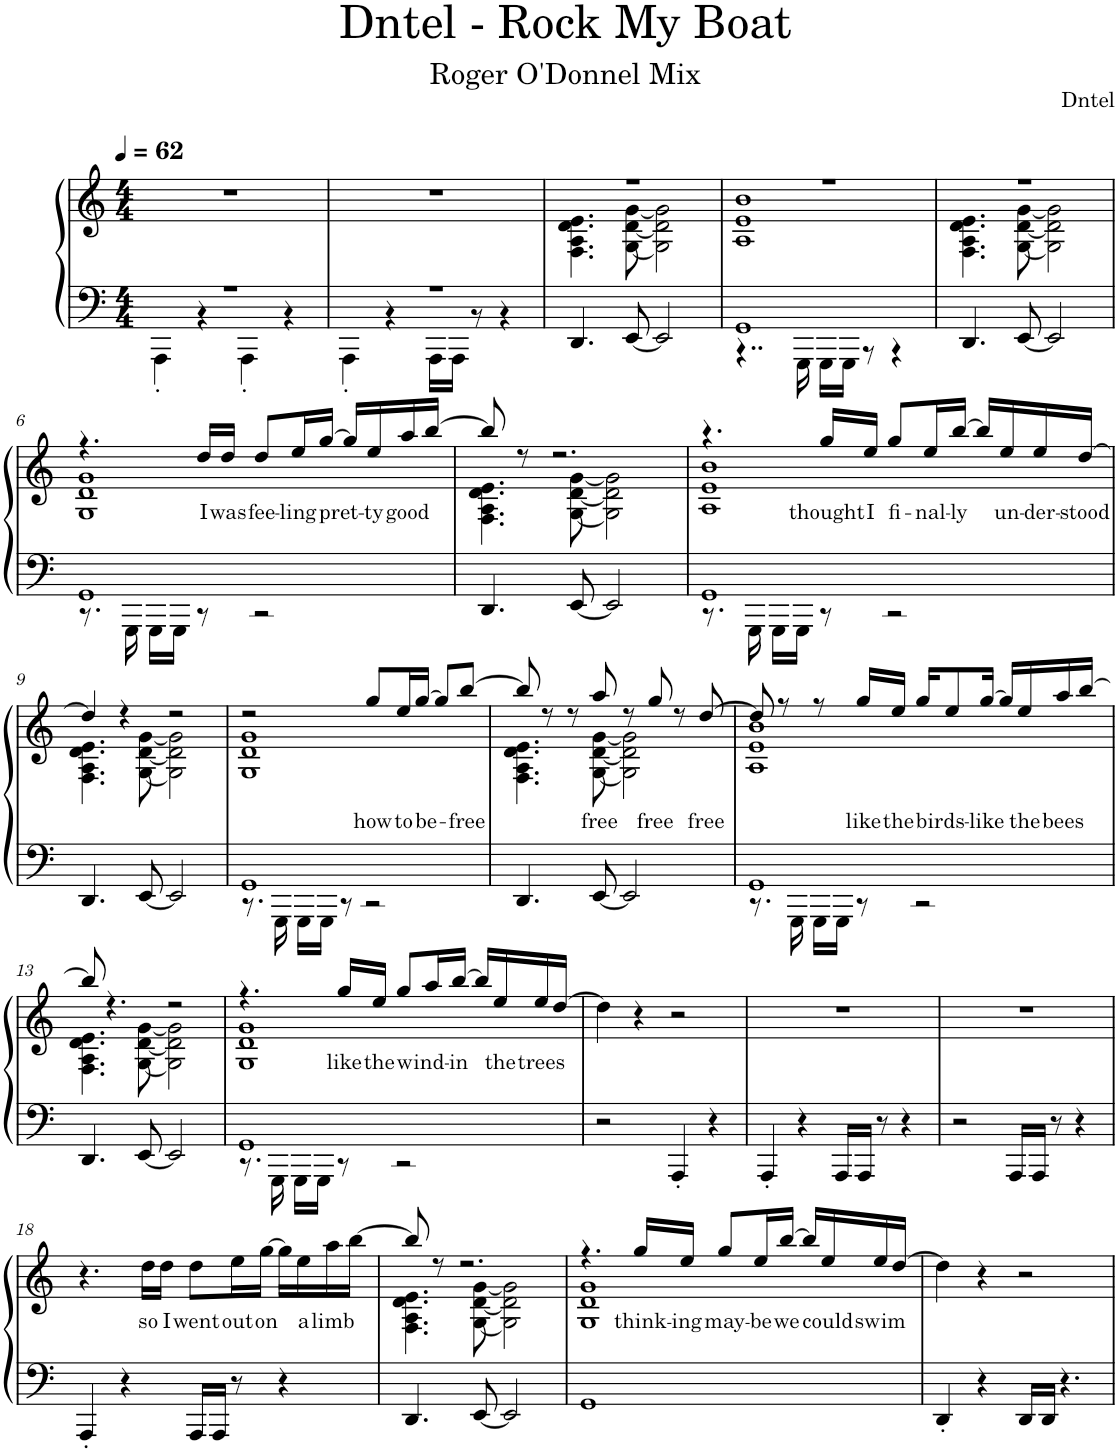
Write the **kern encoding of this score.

**kern	**kern	**text
*part1	*part1	*part1
*staff2	*staff1	*staff1
*I"Piano	*	*
*I'Pno.	*	*
*clefF4	*clefG2	*
*k[]	*k[]	*
*M4/4	*M4/4	*
*MM62	*MM62	*
=1	=1	=1
*^	*	*
1r	4AAA'\	1r	.
.	4r	.	.
.	4AAA'\	.	.
.	4r	.	.
=2	=2	=2	=2
1r	4AAA'\	1r	.
.	4r	.	.
.	16AAA\LL	.	.
.	16AAA\JJ	.	.
.	8r	.	.
.	4r	.	.
*v	*v	*	*
=3	=3	=3
*	*^	*
4.DD/	1r	4.F\ 4.A\ 4.d\ 4.e\	.
[8EE/	.	[8G\ [8d\ [8g\	.
2EE/]	.	2G\] 2d\] 2g\]	.
=4	=4	=4	=4
*^	*	*	*
1GG	4..r	1r	1A 1e 1b	.
.	16GGG\	.	.	.
.	16GGG\LL	.	.	.
.	16GGG\JJ	.	.	.
.	8r	.	.	.
.	4r	.	.	.
*v	*v	*	*	*
=5	=5	=5	=5
4.DD/	1r	4.F\ 4.A\ 4.d\ 4.e\	.
[8EE/	.	[8G\ [8d\ [8g\	.
2EE/]	.	2G\] 2d\] 2g\]	.
!!LO:LB:g=z	!!
=6	=6	=6	=6
*^	*	*	*
1GG	8.r	4.r	1G 1d 1g	.
.	16GGG\	.	.	.
.	16GGG\LL	.	.	.
.	16GGG\JJ	.	.	.
!	!	!	!	!LO:LY:b
.	8r	16dd/LL	.	I
!	!	!	!	!LO:LY:b
.	.	16dd/JJ	.	was
!	!	!	!	!LO:LY:b
.	2r	8dd/L	.	fee-
!	!	!	!	!LO:LY:b
.	.	16ee/L	.	-ling
!	!	!	!	!LO:LY:b
.	.	[16gg/JJ	.	pret-
.	.	16gg/LL]	.	.
!	!	!	!	!LO:LY:b
.	.	16ee/	.	-ty
!	!	!	!	!LO:LY:b
.	.	16aa/	.	good
.	.	[16bb/JJ	.	.
*v	*v	*	*	*
=7	=7	=7	=7
4.DD/	8bb/]	4.F\ 4.A\ 4.d\ 4.e\	.
.	8r	.	.
.	2.r	.	.
[8EE/	.	[8G\ [8d\ [8g\	.
2EE/]	.	2G\] 2d\] 2g\]	.
=8	=8	=8	=8
*^	*	*	*
1GG	8.r	4.r	1A 1e 1b	.
.	16GGG\	.	.	.
.	16GGG\LL	.	.	.
.	16GGG\JJ	.	.	.
!	!	!	!	!LO:LY:b
.	8r	16gg/LL	.	thought
!	!	!	!	!LO:LY:b
.	.	16ee/JJ	.	I
!	!	!	!	!LO:LY:b
.	2r	8gg/L	.	fi-
!	!	!	!	!LO:LY:b
.	.	16ee/L	.	-nal-
!	!	!	!	!LO:LY:b
.	.	[16bb/JJ	.	-ly
.	.	16bb/LL]	.	.
!	!	!	!	!LO:LY:b
.	.	16ee/	.	un-
!	!	!	!	!LO:LY:b
.	.	16ee/	.	-der-
!	!	!	!	!LO:LY:b
.	.	[16dd/JJ	.	-stood
*v	*v	*	*	*
!!LO:LB:g=z	!!
=9	=9	=9	=9
4.DD/	4dd/]	4.F\ 4.A\ 4.d\ 4.e\	.
.	4r	.	.
[8EE/	.	[8G\ [8d\ [8g\	.
2EE/]	2r	2G\] 2d\] 2g\]	.
=10	=10	=10	=10
*^	*	*	*
1GG	8.r	2r	1G 1d 1g	.
.	16GGG\	.	.	.
.	16GGG\LL	.	.	.
.	16GGG\JJ	.	.	.
.	8r	.	.	.
!	!	!	!	!LO:LY:b
.	2r	8gg/L	.	how
!	!	!	!	!LO:LY:b
.	.	16ee/L	.	to
!	!	!	!	!LO:LY:b
.	.	[16gg/JJ	.	be-
.	.	8gg/L]	.	.
!	!	!	!	!LO:LY:b
.	.	[8bb/J	.	-free
*v	*v	*	*	*
=11	=11	=11	=11
4.DD/	8bb/]	4.F\ 4.A\ 4.d\ 4.e\	.
.	8r	.	.
.	8r	.	.
!	!	!	!LO:LY:b
[8EE/	8aa/	[8G\ [8d\ [8g\	free
2EE/]	8r	2G\] 2d\] 2g\]	.
!	!	!	!LO:LY:b
.	8gg/	.	free
.	8r	.	.
!	!	!	!LO:LY:b
.	[8dd/	.	free
=12	=12	=12	=12
*^	*	*	*
1GG	8.r	8dd/]	1A 1e 1b	.
.	.	8r	.	.
.	16GGG\	.	.	.
.	16GGG\LL	8r	.	.
.	16GGG\JJ	.	.	.
!	!	!	!	!LO:LY:b
.	8r	16gg/LL	.	like
!	!	!	!	!LO:LY:b
.	.	16ee/JJ	.	the
!	!	!	!	!LO:LY:b
.	2r	16gg/KL	.	birds-
.	.	8ee/	.	.
!	!	!	!	!LO:LY:b
.	.	[16gg/Jk	.	-like
.	.	16gg/LL]	.	.
!	!	!	!	!LO:LY:b
.	.	16ee/	.	the
!	!	!	!	!LO:LY:b
.	.	16aa/	.	bees
.	.	[16bb/JJ	.	.
*v	*v	*	*	*
!!LO:LB:g=z	!!
=13	=13	=13	=13
4.DD/	8bb/]	4.F\ 4.A\ 4.d\ 4.e\	.
.	4.r	.	.
[8EE/	.	[8G\ [8d\ [8g\	.
2EE/]	2r	2G\] 2d\] 2g\]	.
=14	=14	=14	=14
*^	*	*	*
1GG	8.r	4.r	1G 1d 1g	.
.	16GGG\	.	.	.
.	16GGG\LL	.	.	.
.	16GGG\JJ	.	.	.
!	!	!	!	!LO:LY:b
.	8r	16gg/LL	.	like
!	!	!	!	!LO:LY:b
.	.	16ee/JJ	.	the
!	!	!	!	!LO:LY:b
.	2r	8gg/L	.	wind-
.	.	16aa/L	.	.
!	!	!	!	!LO:LY:b
.	.	[16bb/JJ	.	-in
.	.	16bb/LL]	.	.
!	!	!	!	!LO:LY:b
.	.	16ee/	.	the
!	!	!	!	!LO:LY:b
.	.	16ee/	.	trees
.	.	[16dd/JJ	.	.
*v	*v	*	*	*
*	*v	*v	*
=15	=15	=15
2r	4dd\]	.
.	4r	.
4AAA'/	2r	.
4r	.	.
=16	=16	=16
4AAA'/	1r	.
4r	.	.
16AAA/LL	.	.
16AAA/JJ	.	.
8r	.	.
4r	.	.
=17	=17	=17
2r	1r	.
16AAA/LL	.	.
16AAA/JJ	.	.
8r	.	.
4r	.	.
!!LO:LB:g=z
=18	=18	=18
4AAA'/	4.r	.
4r	.	.
!	!	!LO:LY:b
.	16dd\LL	so
!	!	!LO:LY:b
.	16dd\JJ	I
!	!	!LO:LY:b
16AAA/LL	8dd\L	went
16AAA/JJ	.	.
!	!	!LO:LY:b
8r	16ee\L	out
!	!	!LO:LY:b
.	[16gg\JJ	on
4r	16gg\LL]	.
!	!	!LO:LY:b
.	16ee\	a
!	!	!LO:LY:b
.	16aa\	limb
.	[16bb\JJ	.
=19	=19	=19
*	*^	*
4.DD/	8bb/]	4.F\ 4.A\ 4.d\ 4.e\	.
.	8r	.	.
.	2.r	.	.
[8EE/	.	[8G\ [8d\ [8g\	.
2EE/]	.	2G\] 2d\] 2g\]	.
=20	=20	=20	=20
1GG	4.r	1G 1d 1g	.
!	!	!	!LO:LY:b
.	16gg/LL	.	think-
!	!	!	!LO:LY:b
.	16ee/JJ	.	-ing
!	!	!	!LO:LY:b
.	8gg/L	.	may-
!	!	!	!LO:LY:b
.	16ee/L	.	-be
!	!	!	!LO:LY:b
.	[16bb/JJ	.	we
.	16bb/LL]	.	.
!	!	!	!LO:LY:b
.	16ee/	.	could
!	!	!	!LO:LY:b
.	16ee/	.	swim
.	[16dd/JJ	.	.
*	*v	*v	*
=21	=21	=21
4DD'/	4dd\]	.
4r	4r	.
16DD/LL	2r	.
16DD/JJ	.	.
4.r	.	.
=	=	=
*-	*-	*-
